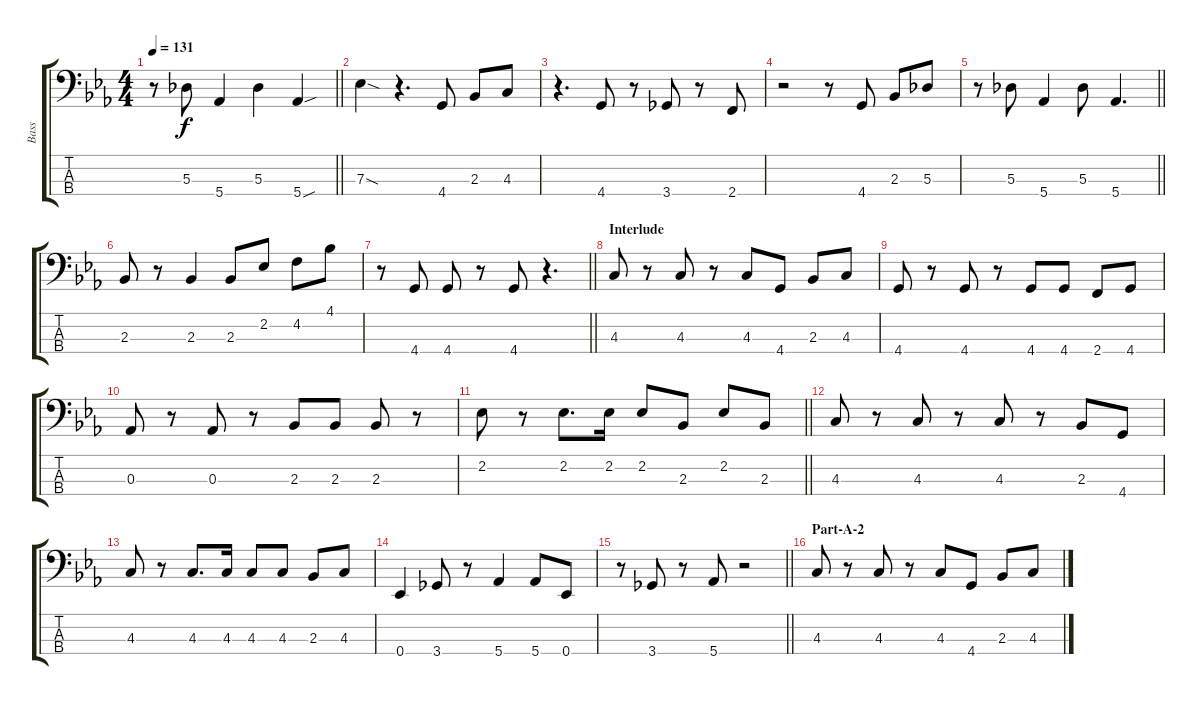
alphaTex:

\track ("Bass" "Bass") {instrument electricbassfinger}
\staff {score tabs}
\tuning (Gb2 Db2 Ab1 Eb1) {hide}
\ts (4 4)
\tempo 131
\clef f4
\barLineRight lightlight
\ks eb
r.8{dy f} 5.3.8 5.4.4 5.3.4 5.4{sou}.4 |
7.3{sod}.4 r.4{d} 4.4.8 2.3.8 4.3.8 |
r.4{d} 4.4.8 r.8 3.4.8 r.8 2.4.8 |
r.2 r.8 4.4.8 2.3.8 5.3.8 |
\barLineRight lightlight
r.8 5.3.8 5.4.4 5.3.8 5.4.4{d} |
2.3.8 r.8 2.3.4 2.3.8 2.2.8 4.2.8 4.1.8 |
\barLineRight lightlight
r.8 4.4.8 4.4.8 r.8 4.4.8 r.4{d} |
\section ("" "Interlude")
4.3.8 r.8 4.3.8 r.8 4.3.8 4.4.8 2.3.8 4.3.8 |
4.4.8 r.8 4.4.8 r.8 4.4.8 4.4.8 2.4.8 4.4.8 |
0.3.8 r.8 0.3.8 r.8 2.3.8 2.3.8 2.3.8 r.8 |
\barLineRight lightlight
2.2.8 r.8 2.2.8{d} 2.2.16 2.2.8 2.3.8 2.2.8 2.3.8 |
4.3.8 r.8 4.3.8 r.8 4.3.8 r.8 2.3.8 4.4.8 |
4.3.8 r.8 4.3.8{d} 4.3.16 4.3.8 4.3.8 2.3.8 4.3.8 |
0.4.4 3.4.8 r.8 5.4.4 5.4.8 0.4.8 |
\barLineRight lightlight
r.8 3.4.8 r.8 5.4.8 r.2 |
\section ("" "Part-A-2")
4.3.8 r.8 4.3.8 r.8 4.3.8 4.4.8 2.3.8 4.3.8
